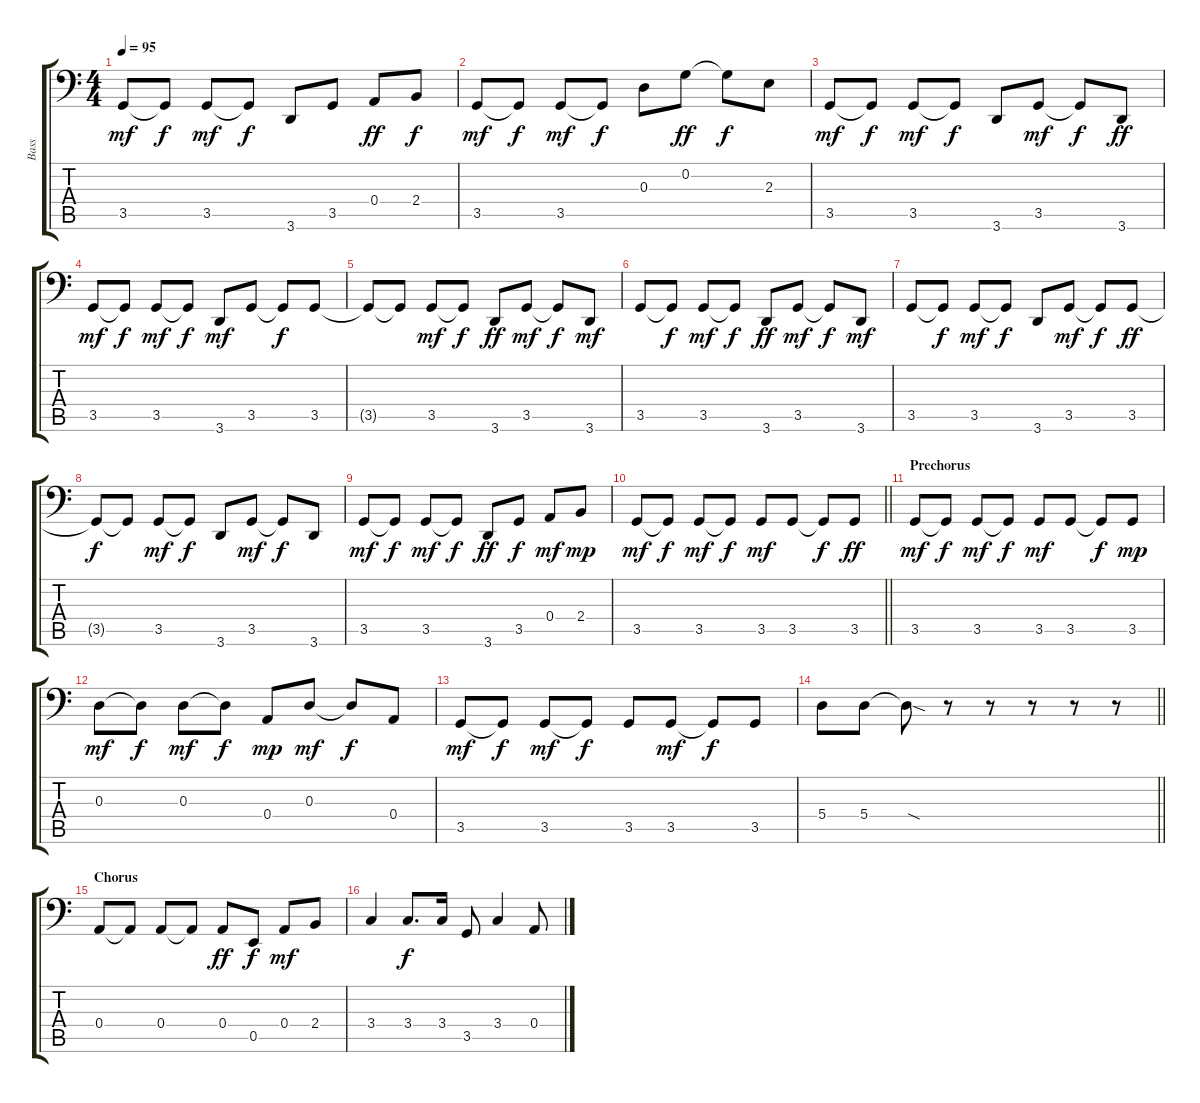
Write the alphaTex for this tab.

\track ("Bass                " "Bass      ") {instrument electricbassfinger}
\staff {score tabs}
\tuning (C3 G2 D2 A1 E1 B0) {hide}
\ts (4 4)
\tempo 95
\clef f4
\ks c
3.5.8{dy mf} 3.5{t}.8{dy f} 3.5.8{dy mf} 3.5{t}.8{dy f} 3.6.8 3.5.8 0.4.8{dy ff} 2.4.8{dy f} |
3.5.8{dy mf} 3.5{t}.8{dy f} 3.5.8{dy mf} 3.5{t}.8{dy f} 0.3.8 0.2.8{dy ff} 0.2{t}.8{dy f} 2.3.8 |
3.5.8{dy mf} 3.5{t}.8{dy f} 3.5.8{dy mf} 3.5{t}.8{dy f} 3.6.8 3.5.8{dy mf} 3.5{t}.8{dy f} 3.6.8{dy ff} |
3.5.8{dy mf} 3.5{t}.8{dy f} 3.5.8{dy mf} 3.5{t}.8{dy f} 3.6.8{dy mf} 3.5.8 3.5{t}.8{dy f} 3.5.8 |
3.5{t}.8 3.5{t}.8 3.5.8{dy mf} 3.5{t}.8{dy f} 3.6.8{dy ff} 3.5.8{dy mf} 3.5{t}.8{dy f} 3.6.8{dy mf} |
3.5.8 3.5{t}.8{dy f} 3.5.8{dy mf} 3.5{t}.8{dy f} 3.6.8{dy ff} 3.5.8{dy mf} 3.5{t}.8{dy f} 3.6.8{dy mf} |
3.5.8 3.5{t}.8{dy f} 3.5.8{dy mf} 3.5{t}.8{dy f} 3.6.8 3.5.8{dy mf} 3.5{t}.8{dy f} 3.5.8{dy ff} |
3.5{t}.8{dy f} 3.5{t}.8 3.5.8{dy mf} 3.5{t}.8{dy f} 3.6.8 3.5.8{dy mf} 3.5{t}.8{dy f} 3.6.8 |
3.5.8{dy mf} 3.5{t}.8{dy f} 3.5.8{dy mf} 3.5{t}.8{dy f} 3.6.8{dy ff} 3.5.8{dy f} 0.4.8{dy mf} 2.4.8{dy mp} |
\barLineRight lightlight
3.5.8{dy mf} 3.5{t}.8{dy f} 3.5.8{dy mf} 3.5{t}.8{dy f} 3.5.8{dy mf} 3.5.8 3.5{t}.8{dy f} 3.5.8{dy ff} |
\section ("" "Prechorus")
3.5.8{dy mf} 3.5{t}.8{dy f} 3.5.8{dy mf} 3.5{t}.8{dy f} 3.5.8{dy mf} 3.5.8 3.5{t}.8{dy f} 3.5.8{dy mp} |
0.3.8{dy mf} 0.3{t}.8{dy f} 0.3.8{dy mf} 0.3{t}.8{dy f} 0.4.8{dy mp} 0.3.8{dy mf} 0.3{t}.8{dy f} 0.4.8 |
3.5.8{dy mf} 3.5{t}.8{dy f} 3.5.8{dy mf} 3.5{t}.8{dy f} 3.5.8 3.5.8{dy mf} 3.5{t}.8{dy f} 3.5.8 |
\barLineRight lightlight
5.4.8 5.4.8 5.4{sod t}.8 r.8 r.8 r.8 r.8 r.8 |
\section ("" "Chorus")
0.4.8 0.4{t}.8 0.4.8 0.4{t}.8 0.4.8{dy ff} 0.5.8{dy f} 0.4.8{dy mf} 2.4.8 |
3.4.4 3.4.8{d dy f} 3.4.16 3.5.8 3.4.4 0.4.8
